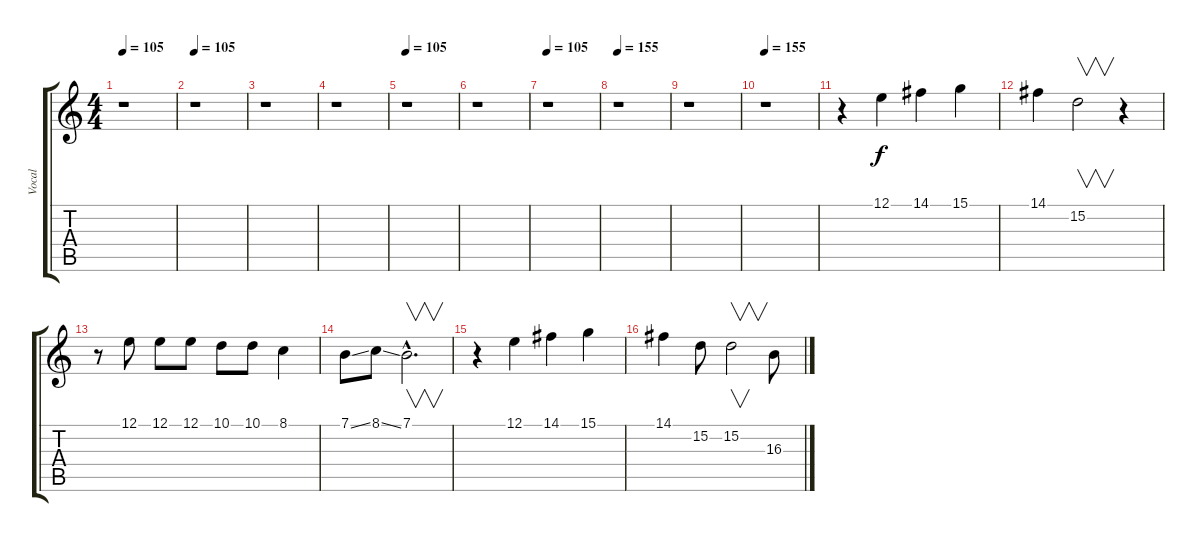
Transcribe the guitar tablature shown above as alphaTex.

\track ("Vocal" "Vocal") {instrument lead5charang}
\staff {score tabs}
\tuning (E4 B3 G3 D3 A2 E2) {hide}
\ts (4 4)
\tempo 105
\clef g2
\ks c
r.1{dy f} |
\tempo 105
r.1 |
r.1 |
r.1 |
\tempo 105
r.1 |
r.1 |
\tempo 105
r.1 |
\tempo 155
r.1 |
r.1 |
\tempo 155
r.1 |
r.4 12.1.4 14.1.4 15.1.4 |
14.1.4 15.2.2{v} r.4 |
r.8 12.1.8 12.1.8 12.1.8 10.1.8 10.1.8 8.1.4 |
7.1{ss}.8 8.1{ss}.8 7.1{hac}.2{v d} |
r.4 12.1.4 14.1.4 15.1.4 |
14.1.4 15.2.8 15.2.2{v} 16.3.8
